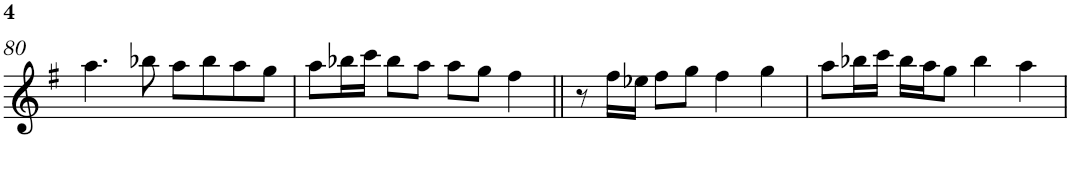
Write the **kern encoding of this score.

**kern
*part1
*staff1
*I"Piano
*I'Pno.
!!LO:PB:g=z
*clefG2
*k[f#]
*M4/4
*met(c)
=80
4.aa\
8bb-X\
8aa\L
8bb-\
8aa\
8gg\J
=81
8aa\L
16bb-X\L
16ccc\JJ
8bb-\L
8aa\J
8aa\L
8gg\J
4ff#\
=82||
8r
16ff#\LL
16ee-X\JJ
8ff#\L
8gg\J
4ff#\
4gg\
=83
8aa\L
16bb-X\L
16ccc\JJ
16bb-\LL
16aa\J
8gg\J
4bb-\
4aa\
=
*-
